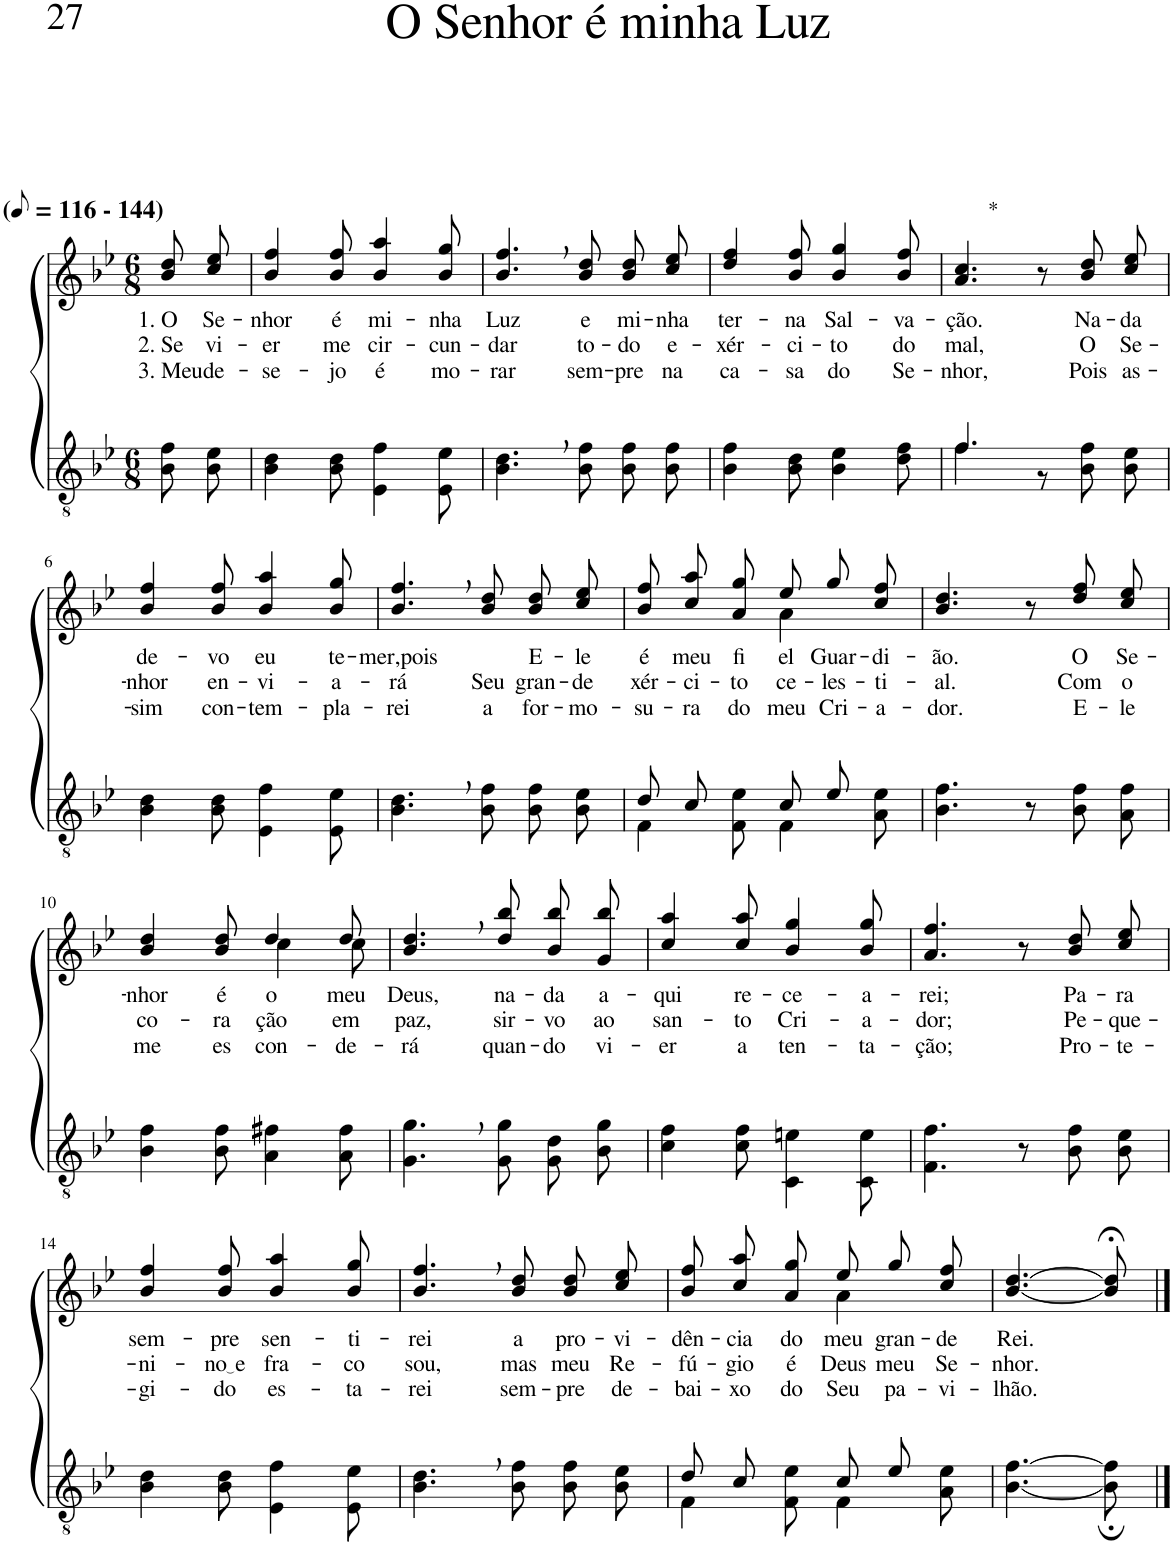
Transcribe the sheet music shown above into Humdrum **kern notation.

**kern	**kern	**text	**text	**text
*part2	*part1	*part1	*part1	*part1
*staff2	*staff1	*staff1	*staff1	*staff1
*I"Parte III e IV	*I"Parte I e II	*	*	*
*clefGv2	*clefG2	*	*	*
*Trd4c7	*Trd4c7	*	*	*
*k[b-e-]	*k[b-e-]	*	*	*
*M6/8	*M6/8	*	*	*
*MM58	*MM58	*	*	*
=1	=1	=1	=1	=1
!	!LO:TX:a:B:t=(	!	!	!
!	!LO:TX:a:B:t=- 144)	!	!	!
!	!	!LO:LY:b	!LO:LY:b	!LO:LY:b
8B-\ 8f\L	8b-\ 8dd\L	1. O	2. Se	3. Meu
!	!	!LO:LY:b	!LO:LY:b	!LO:LY:b
8B-\ 8e-\J	8cc\ 8ee-\J	Se-	vi-	de-
=2	=2	=2	=2	=2
!	!	!LO:LY:b	!LO:LY:b	!LO:LY:b
4B-\ 4d\	4b-/ 4ff/	-nhor	-er	-se-
!	!	!LO:LY:b	!LO:LY:b	!LO:LY:b
8B-\ 8d\	8b-/ 8ff/	é	me	-jo
!	!	!LO:LY:b	!LO:LY:b	!LO:LY:b
4E-\ 4f\	4b-/ 4aa/	mi-	cir-	é
!	!	!LO:LY:b	!LO:LY:b	!LO:LY:b
8E-\ 8e-\	8b-/ 8gg/	-nha	-cun-	mo-
=3	=3	=3	=3	=3
!	!	!LO:LY:b	!LO:LY:b	!LO:LY:b
4.B-\, 4.d\,	4.b-/, 4.ff/,	Luz	-dar	-rar
!	!	!LO:LY:b	!LO:LY:b	!LO:LY:b
8B-\ 8f\L	8b-\ 8dd\L	e	to-	sem-
!	!	!LO:LY:b	!LO:LY:b	!LO:LY:b
8B-\ 8f\	8b-\ 8dd\	mi-	-do	-pre
!	!	!LO:LY:b	!LO:LY:b	!LO:LY:b
8B-\ 8f\J	8cc\ 8ee-\J	-nha	e-	na
=4	=4	=4	=4	=4
!	!	!LO:LY:b	!LO:LY:b	!LO:LY:b
4B-\ 4f\	4dd/ 4ff/	ter-	-xér-	ca-
!	!	!LO:LY:b	!LO:LY:b	!LO:LY:b
8B-\ 8d\	8b-/ 8ff/	-na	-ci-	-sa
!	!	!LO:LY:b	!LO:LY:b	!LO:LY:b
4B-\ 4e-\	4b-/ 4gg/	Sal-	-to	do
!	!	!LO:LY:b	!LO:LY:b	!LO:LY:b
8d\ 8f\	8b-/ 8ff/	-va-	do	Se-
=5	=5	=5	=5	=5
*^	*	*	*	*
!	!	!LO:TX:a:t=*	!	!	!
!	!	!	!LO:LY:b	!LO:LY:b	!LO:LY:b
4.f/	4.f\	4.a/ 4.cc/	-ção.	mal,	-nhor,
4.ryy	8r	8r	.	.	.
!	!	!	!LO:LY:b	!LO:LY:b	!LO:LY:b
.	8B-\ 8f\L	8b-\ 8dd\L	Na-	O	Pois
!	!	!	!LO:LY:b	!LO:LY:b	!LO:LY:b
.	8B-\ 8e-\J	8cc\ 8ee-\J	-da	Se-	as-
!!LO:LB:g=z
=6	=6	=6	=6	=6	=6
!	!	!	!LO:LY:b	!LO:LY:b	!LO:LY:b
*v	*v	*	*	*	*
4B-\ 4d\	4b-/ 4ff/	de-	-nhor	-sim
!	!	!LO:LY:b	!LO:LY:b	!LO:LY:b
8B-\ 8d\	8b-/ 8ff/	-vo	en-	con-
!	!	!LO:LY:b	!LO:LY:b	!LO:LY:b
4E-\ 4f\	4b-/ 4aa/	eu	-vi-	-tem-
!	!	!LO:LY:b	!LO:LY:b	!LO:LY:b
8E-\ 8e-\	8b-/ 8gg/	te-	-a-	-pla-
=7	=7	=7	=7	=7
!	!	!LO:LY:b	!LO:LY:b	!LO:LY:b
4.B-\, 4.d\,	4.b-/, 4.ff/,	-mer,pois	-rá	-rei
!	!	!	!LO:LY:b	!LO:LY:b
8B-\ 8f\L	8b-\ 8dd\L	.	Seu	a
!	!	!LO:LY:b	!LO:LY:b	!LO:LY:b
8B-\ 8f\	8b-\ 8dd\	E-	gran-	for-
!	!	!LO:LY:b	!LO:LY:b	!LO:LY:b
8B-\ 8e-\J	8cc\ 8ee-\J	-le	-de	-mo-
=8	=8	=8	=8	=8
*^	*	*	*	*
!	!	!	!LO:LY:b	!LO:LY:b	!LO:LY:b
*	*	*^	*	*	*
8d/L	4F\	8b-\ 8ff\L	4.ryy	é	xér-	-su-
!	!	!	!	!LO:LY:b	!LO:LY:b	!LO:LY:b
8c/J	.	8cc\ 8aa\	.	meu	-ci-	-ra
!	!	!	!	!LO:LY:b	!LO:LY:b	!LO:LY:b
8ryy	8F\ 8e-\	8a\ 8gg\J	.	fi-	-to	do
!	!	!	!	!LO:LY:b	!LO:LY:b	!LO:LY:b
8c/L	4F\	8ee-\L	4a\	-el	ce-	meu
!	!	!	!	!LO:LY:b	!LO:LY:b	!LO:LY:b
8e-/J	.	8gg\	.	Guar-	-les-	Cri-
!	!	!	!	!LO:LY:b	!LO:LY:b	!LO:LY:b
8ryy	8A\ 8e-\	8cc\ 8ff\J	8ryy	-di-	-ti-	-a-
=9	=9	=9	=9	=9	=9	=9
!	!	!	!	!LO:LY:b	!LO:LY:b	!LO:LY:b
*v	*v	*	*	*	*	*
*	*v	*v	*	*	*
4.B-\ 4.f\	4.b-/ 4.dd/	-ão.	-al.	-dor.
8r	8r	.	.	.
!	!	!LO:LY:b	!LO:LY:b	!LO:LY:b
8B-\ 8f\L	8dd\ 8ff\L	O	Com	E-
!	!	!LO:LY:b	!LO:LY:b	!LO:LY:b
8A\ 8f\J	8cc\ 8ee-\J	Se-	o	-le
!!LO:LB:g=z
=10	=10	=10	=10	=10
!	!	!LO:LY:b	!LO:LY:b	!LO:LY:b
*	*^	*	*	*
4B-\ 4f\	4b-/ 4dd/	4.ryy	-nhor	co-	me
!	!	!	!LO:LY:b	!LO:LY:b	!LO:LY:b
8B-\ 8f\	8b-/ 8dd/	.	é	-ra-	es-
!	!	!	!LO:LY:b	!LO:LY:b	!LO:LY:b
4A\ 4f#X\	4dd/	4cc\	o	-ção	-con-
!	!	!	!LO:LY:b	!LO:LY:b	!LO:LY:b
8A\ 8f#\	8dd/	8cc\	meu	em	-de-
=11	=11	=11	=11	=11	=11
!	!	!	!LO:LY:b	!LO:LY:b	!LO:LY:b
*	*v	*v	*	*	*
4.G\, 4.g\,	4.b-/, 4.dd/,	Deus,	paz,	-rá
!	!	!LO:LY:b	!LO:LY:b	!LO:LY:b
8G\ 8g\L	8dd\ 8bb-\L	na-	sir-	quan-
!	!	!LO:LY:b	!LO:LY:b	!LO:LY:b
8G\ 8d\	8b-\ 8bb-\	-da	-vo	-do
!	!	!LO:LY:b	!LO:LY:b	!LO:LY:b
8B-\ 8g\J	8g\ 8bb-\J	a-	ao	vi-
=12	=12	=12	=12	=12
!	!	!LO:LY:b	!LO:LY:b	!LO:LY:b
4c\ 4f\	4cc/ 4aa/	-qui	san-	-er
!	!	!LO:LY:b	!LO:LY:b	!LO:LY:b
8c\ 8f\	8cc/ 8aa/	re-	-to	a
!	!	!LO:LY:b	!LO:LY:b	!LO:LY:b
4C\ 4en\	4b-/ 4gg/	-ce-	Cri-	ten-
!	!	!LO:LY:b	!LO:LY:b	!LO:LY:b
8C\ 8e\	8b-/ 8gg/	-a-	-a-	-ta-
=13	=13	=13	=13	=13
!	!	!LO:LY:b	!LO:LY:b	!LO:LY:b
4.F\ 4.f\	4.a/ 4.ff/	-rei;	-dor;	-ção;
8r	8r	.	.	.
!	!	!LO:LY:b	!LO:LY:b	!LO:LY:b
8B-\ 8f\L	8b-\ 8dd\L	Pa-	Pe-	Pro-
!	!	!LO:LY:b	!LO:LY:b	!LO:LY:b
8B-\ 8e-\J	8cc\ 8ee-\J	-ra	-que-	-te-
!!LO:LB:g=z
=14	=14	=14	=14	=14
!	!	!LO:LY:b	!LO:LY:b	!LO:LY:b
4B-\ 4d\	4b-/ 4ff/	sem-	-ni-	-gi-
!	!	!LO:LY:b	!LO:LY:b	!LO:LY:b
8B-\ 8d\	8b-/ 8ff/	-pre	no e	-do
!	!	!LO:LY:b	!LO:LY:b	!LO:LY:b
4E-\ 4f\	4b-/ 4aa/	sen-	fra-	es-
!	!	!LO:LY:b	!LO:LY:b	!LO:LY:b
8E-\ 8e-\	8b-/ 8gg/	-ti-	-co	-ta-
=15	=15	=15	=15	=15
!	!	!LO:LY:b	!LO:LY:b	!LO:LY:b
4.B-\, 4.d\,	4.b-/, 4.ff/,	-rei	sou,	-rei
!	!	!LO:LY:b	!LO:LY:b	!LO:LY:b
8B-\ 8f\L	8b-\ 8dd\L	a	mas	sem-
!	!	!LO:LY:b	!LO:LY:b	!LO:LY:b
8B-\ 8f\	8b-\ 8dd\	pro-	meu	-pre
!	!	!LO:LY:b	!LO:LY:b	!LO:LY:b
8B-\ 8e-\J	8cc\ 8ee-\J	-vi-	Re-	de-
=16	=16	=16	=16	=16
*^	*	*	*	*
!	!	!	!LO:LY:b	!LO:LY:b	!LO:LY:b
*	*	*^	*	*	*
8d/L	4F\	8b-\ 8ff\L	4.ryy	-dên-	-fú-	-bai-
!	!	!	!	!LO:LY:b	!LO:LY:b	!LO:LY:b
8c/J	.	8cc\ 8aa\	.	-cia	-gio	-xo
!	!	!	!	!LO:LY:b	!LO:LY:b	!LO:LY:b
8ryy	8F\ 8e-\	8a\ 8gg\J	.	do	é	do
!	!	!	!	!	!LO:LY:b	!LO:LY:b
!	!	!	!	!LO:LY:b	!	!
8c/L	4F\	8ee-\L	4a\	meu	Deus	Seu
!	!	!	!	!LO:LY:b	!LO:LY:b	!LO:LY:b
8e-/J	.	8gg\	.	gran-	meu	pa-
!	!	!	!	!LO:LY:b	!LO:LY:b	!LO:LY:b
8ryy	8A\ 8e-\	8cc\ 8ff\J	8ryy	-de	Se-	-vi-
=17	=17	=17	=17	=17	=17	=17
!	!	!	!	!LO:LY:b	!LO:LY:b	!LO:LY:b
*v	*v	*	*	*	*	*
*	*v	*v	*	*	*
[4.B-\ [4.f\	[4.b-/ [4.dd/	Rei.	-nhor.	-lhão.
8B-\]; 8f\];	8b-/];< 8dd/];<	.	.	.
==	==	==	==	==
*-	*-	*-	*-	*-
